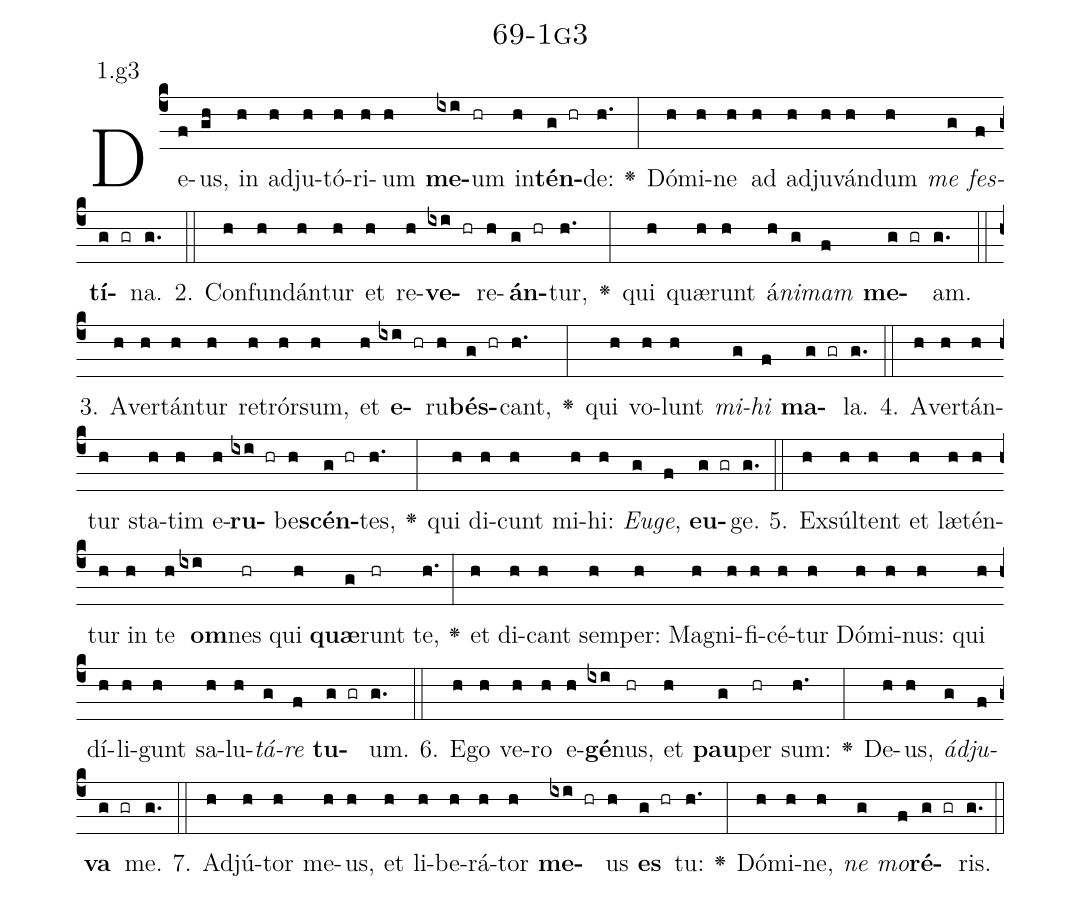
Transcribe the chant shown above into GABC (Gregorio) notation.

name: 69-1g3;
annotation: 1.g3;
%%
(c4)De(f)us,(gh) in(h) ad(h)ju(h)tó(h)ri(h)um(h) <b>me</b>(ixi)um(hr) in(h)<b>tén</b>(g hr)de:(h.) <v>\greheightstar</v>(:) Dó(h)mi(h)ne(h) ad(h) ad(h)ju(h)ván(h)dum(h) <i>me</i>(g) <i>fes</i>(f)<b>tí</b>(g gr)na.(g.) (::)
2. Con(h)fun(h)dán(h)tur(h) et(h) re(h)<b>ve</b>(ixi hr)re(h)<b>án</b>(g hr)tur,(h.) <v>\greheightstar</v>(:) qui(h) quæ(h)runt(h) á(h)<i>ni</i>(g)<i>mam</i>(f) <b>me</b>(g gr)am.(g.) (::)
3. A(h)ver(h)tán(h)tur(h) re(h)trór(h)sum,(h) et(h) <b>e</b>(ixi hr)ru(h)<b>bés</b>(g hr)cant,(h.) <v>\greheightstar</v>(:) qui(h) vo(h)lunt(h) <i>mi</i>(g)<i>hi</i>(f) <b>ma</b>(g gr)la.(g.) (::)
4. A(h)ver(h)tán(h)tur(h) sta(h)tim(h) e(h)<b>ru</b>(ixi hr)be(h)<b>scén</b>(g hr)tes,(h.) <v>\greheightstar</v>(:) qui(h) di(h)cunt(h) mi(h)hi:(h) <i>Eu</i>(g)<i>ge</i>,(f) <b>eu</b>(g gr)ge.(g.) (::)
5. Ex(h)súl(h)tent(h) et(h) læ(h)tén(h)tur(h) in(h) te(h) <b>om</b>(ixi)nes(hr) qui(h) <b>quæ</b>(g)runt(hr) te,(h.) <v>\greheightstar</v>(:) et(h) di(h)cant(h) sem(h)per:(h) Ma(h)gni(h)fi(h)cé(h)tur(h) Dó(h)mi(h)nus:(h) qui(h) dí(h)li(h)gunt(h) sa(h)lu(h)<i>tá</i>(g)<i>re</i>(f) <b>tu</b>(g gr)um.(g.) (::)
6. E(h)go(h) ve(h)ro(h) e(h)<b>gé</b>(ixi)nus,(hr) et(h) <b>pau</b>(g)per(hr) sum:(h.) <v>\greheightstar</v>(:) De(h)us,(h) <i>ád</i>(g)<i>ju</i>(f)<b>va</b>(g gr) me.(g.) (::)
7. Ad(h)jú(h)tor(h) me(h)us,(h) et(h) li(h)be(h)rá(h)tor(h) <b>me</b>(ixi hr)us(h) <b>es</b>(g hr) tu:(h.) <v>\greheightstar</v>(:) Dó(h)mi(h)ne,(h) <i>ne</i>(g) <i>mo</i>(f)<b>ré</b>(g gr)ris.(g.) (::)
